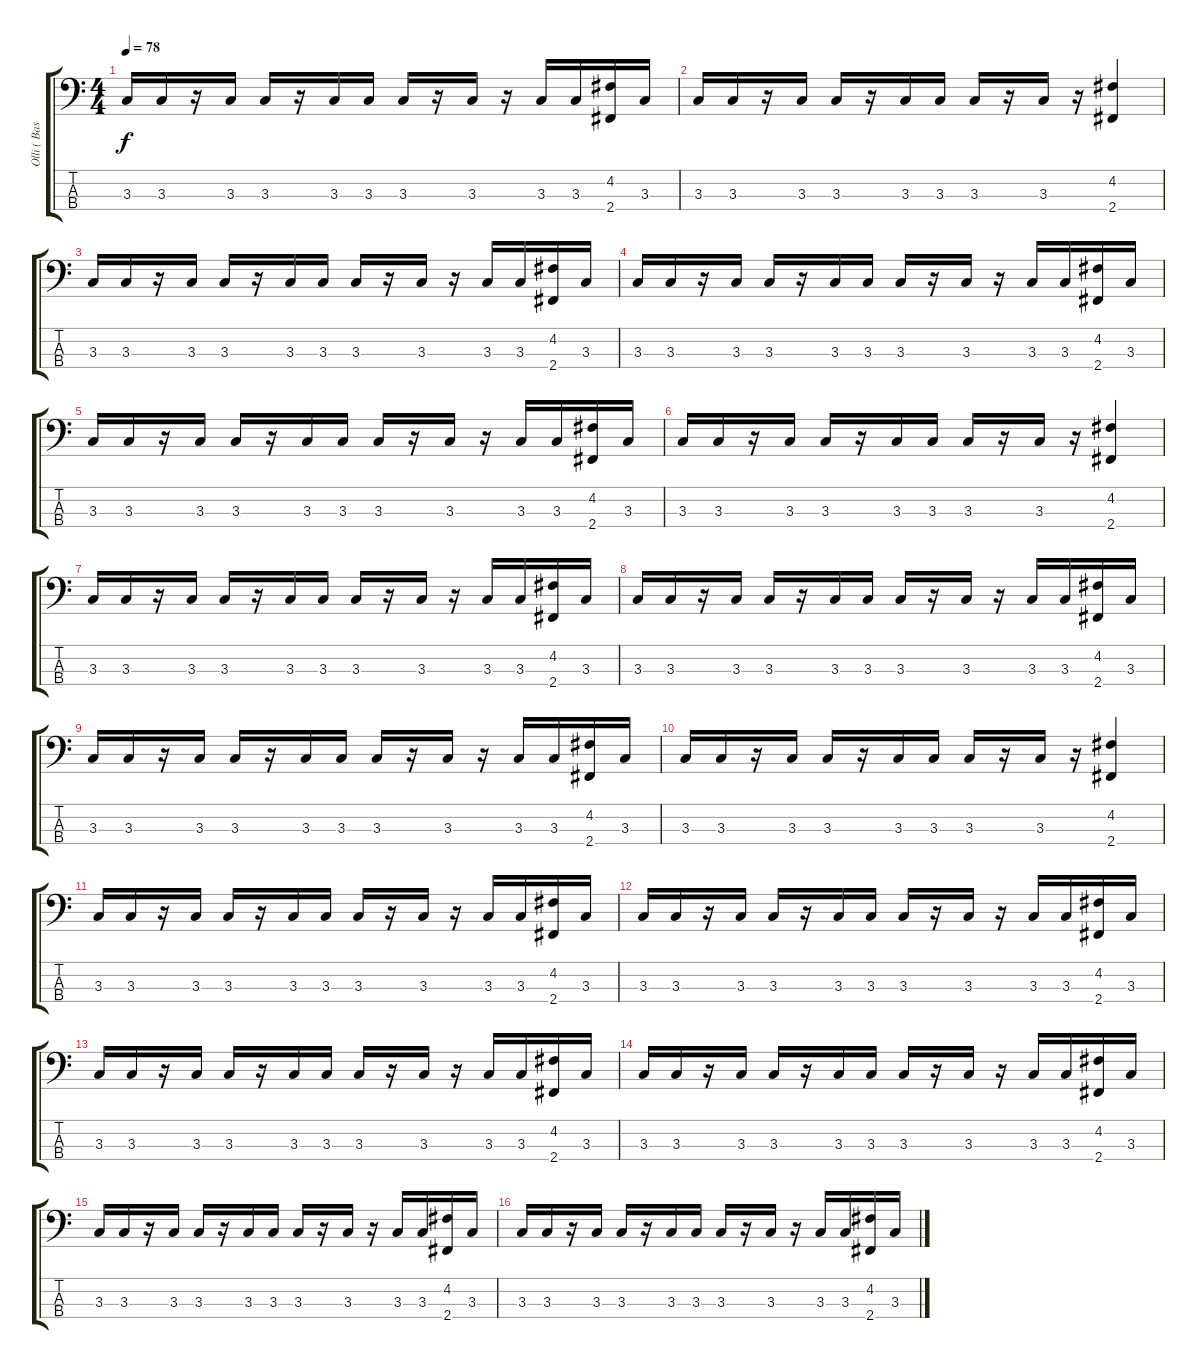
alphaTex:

\track ("Olli ( Bass )" "Olli ( Bas") {instrument synthbass2}
\staff {score tabs}
\tuning (G2 D2 A1 E1) {hide}
\ts (4 4)
\tempo 78
\clef f4
\ks c
3.3.16{dy f} 3.3.16 r.16 3.3.16 3.3.16 r.16 3.3.16 3.3.16 3.3.16 r.16 3.3.16 r.16 3.3.16 3.3.16 (4.2 2.4).16 3.3.16 |
3.3.16 3.3.16 r.16 3.3.16 3.3.16 r.16 3.3.16 3.3.16 3.3.16 r.16 3.3.16 r.16 (4.2 2.4).4 |
3.3.16 3.3.16 r.16 3.3.16 3.3.16 r.16 3.3.16 3.3.16 3.3.16 r.16 3.3.16 r.16 3.3.16 3.3.16 (4.2 2.4).16 3.3.16 |
3.3.16 3.3.16 r.16 3.3.16 3.3.16 r.16 3.3.16 3.3.16 3.3.16 r.16 3.3.16 r.16 3.3.16 3.3.16 (4.2 2.4).16 3.3.16 |
3.3.16 3.3.16 r.16 3.3.16 3.3.16 r.16 3.3.16 3.3.16 3.3.16 r.16 3.3.16 r.16 3.3.16 3.3.16 (4.2 2.4).16 3.3.16 |
3.3.16 3.3.16 r.16 3.3.16 3.3.16 r.16 3.3.16 3.3.16 3.3.16 r.16 3.3.16 r.16 (4.2 2.4).4 |
3.3.16 3.3.16 r.16 3.3.16 3.3.16 r.16 3.3.16 3.3.16 3.3.16 r.16 3.3.16 r.16 3.3.16 3.3.16 (4.2 2.4).16 3.3.16 |
3.3.16 3.3.16 r.16 3.3.16 3.3.16 r.16 3.3.16 3.3.16 3.3.16 r.16 3.3.16 r.16 3.3.16 3.3.16 (4.2 2.4).16 3.3.16 |
3.3.16 3.3.16 r.16 3.3.16 3.3.16 r.16 3.3.16 3.3.16 3.3.16 r.16 3.3.16 r.16 3.3.16 3.3.16 (4.2 2.4).16 3.3.16 |
3.3.16 3.3.16 r.16 3.3.16 3.3.16 r.16 3.3.16 3.3.16 3.3.16 r.16 3.3.16 r.16 (4.2 2.4).4 |
3.3.16 3.3.16 r.16 3.3.16 3.3.16 r.16 3.3.16 3.3.16 3.3.16 r.16 3.3.16 r.16 3.3.16 3.3.16 (4.2 2.4).16 3.3.16 |
3.3.16 3.3.16 r.16 3.3.16 3.3.16 r.16 3.3.16 3.3.16 3.3.16 r.16 3.3.16 r.16 3.3.16 3.3.16 (4.2 2.4).16 3.3.16 |
3.3.16 3.3.16 r.16 3.3.16 3.3.16 r.16 3.3.16 3.3.16 3.3.16 r.16 3.3.16 r.16 3.3.16 3.3.16 (4.2 2.4).16 3.3.16 |
3.3.16 3.3.16 r.16 3.3.16 3.3.16 r.16 3.3.16 3.3.16 3.3.16 r.16 3.3.16 r.16 3.3.16 3.3.16 (4.2 2.4).16 3.3.16 |
3.3.16 3.3.16 r.16 3.3.16 3.3.16 r.16 3.3.16 3.3.16 3.3.16 r.16 3.3.16 r.16 3.3.16 3.3.16 (4.2 2.4).16 3.3.16 |
3.3.16 3.3.16 r.16 3.3.16 3.3.16 r.16 3.3.16 3.3.16 3.3.16 r.16 3.3.16 r.16 3.3.16 3.3.16 (4.2 2.4).16 3.3.16
